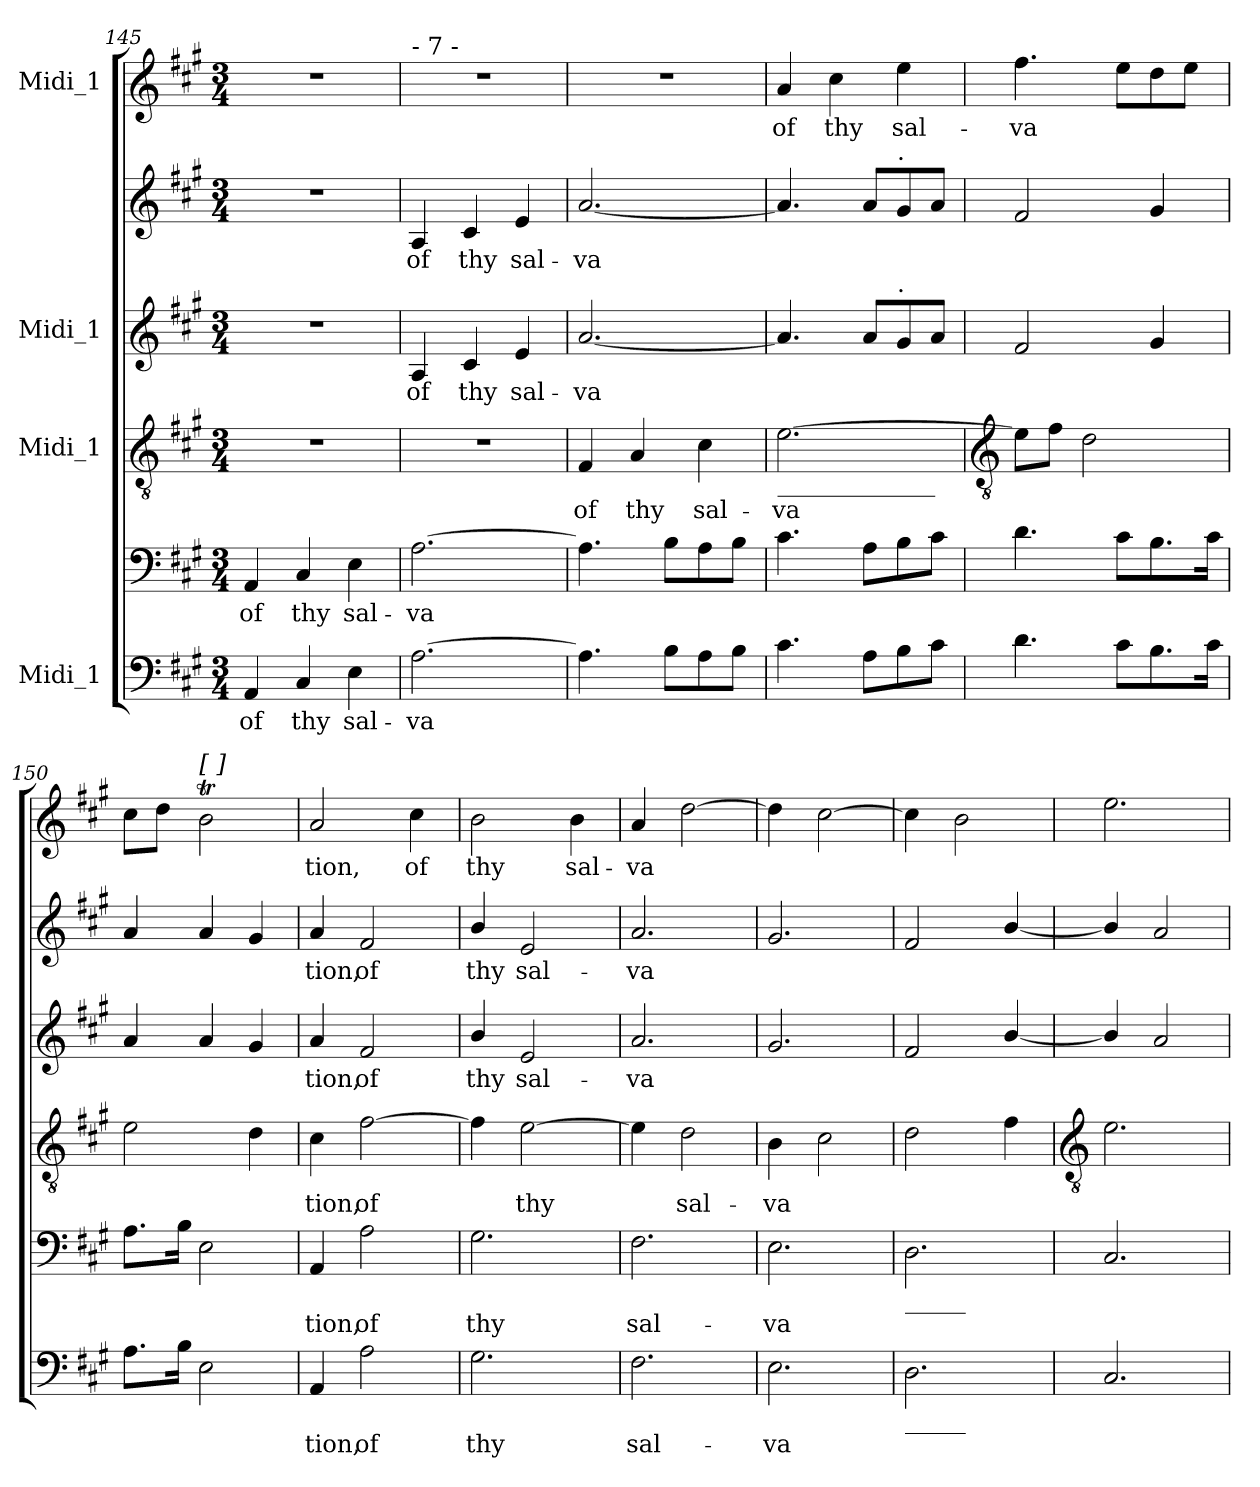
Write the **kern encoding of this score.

**kern	**text	**kern	**text	**kern	**text	**kern	**text	**kern	**text	**kern	**text
*part4	*part4	*part4	*part4	*part3	*part3	*part2	*part2	*part2	*part2	*part1	*part1
*staff6	*staff6	*staff5	*staff5	*staff4	*staff4	*staff3	*staff3	*staff2	*staff2	*staff1	*staff1
*I"Midi_1	*	*	*	*I"Midi_1	*	*I"Midi_1	*	*	*	*I"Midi_1	*
!!LO:LB:g=z
*	*	*clefF4	*	*clefGv2	*	*clefG2	*	*clefG2	*	*clefG2	*
*k[f#c#g#]	*	*k[f#c#g#]	*	*k[f#c#g#]	*	*k[f#c#g#]	*	*k[f#c#g#]	*	*k[f#c#g#]	*
*A:	*	*A:	*	*A:	*	*A:	*	*A:	*	*A:	*
*M3/4	*	*M3/4	*	*M3/4	*	*M3/4	*	*M3/4	*	*M3/4	*
=145	=145	=145	=145	=145	=145	=145	=145	=145	=145	=145	=145
!	!LO:LY:b	!	!LO:LY:b	!LO:N:vis=1	!	!LO:N:vis=1	!	!LO:N:vis=1	!	!LO:N:vis=1	!
4AA	of	4AA	of	2.r	.	2.r	.	2.r	.	2.r	.
!	!LO:LY:b	!	!LO:LY:b	!	!	!	!	!	!	!	!
4C#	thy	4C#	thy	.	.	.	.	.	.	.	.
!	!LO:LY:b	!	!LO:LY:b	!	!	!	!	!	!	!	!
4E	sal-	4E	sal-	.	.	.	.	.	.	.	.
=146	=146	=146	=146	=146	=146	=146	=146	=146	=146	=146	=146
!	!	!	!	!	!	!	!	!	!	!LO:TX:a:t=- 7 -	!
!	!LO:LY:b	!	!LO:LY:b	!LO:N:vis=1	!	!	!LO:LY:b	!	!LO:LY:b	!LO:N:vis=1	!
[2.A	-va	[2.A	-va	2.r	.	4A	of	4A	of	2.r	.
!	!	!	!	!	!	!	!LO:LY:b	!	!LO:LY:b	!	!
.	.	.	.	.	.	4c#	thy	4c#	thy	.	.
!	!	!	!	!	!	!	!LO:LY:b	!	!LO:LY:b	!	!
.	.	.	.	.	.	4e	sal-	4e	sal-	.	.
=147	=147	=147	=147	=147	=147	=147	=147	=147	=147	=147	=147
!	!	!	!	!	!LO:LY:b	!	!LO:LY:b	!	!LO:LY:b	!LO:N:vis=1	!
4.A]	.	4.A]	.	4F#	of	[2.a	-va	[2.a	-va	2.r	.
!	!	!	!	!	!LO:LY:b	!	!	!	!	!	!
.	.	.	.	4A	thy	.	.	.	.	.	.
8BL	.	8BL	.	.	.	.	.	.	.	.	.
!	!	!	!	!	!LO:LY:b	!	!	!	!	!	!
8A	.	8A	.	4c#	sal-	.	.	.	.	.	.
8BJ	.	8BJ	.	.	.	.	.	.	.	.	.
=148	=148	=148	=148	=148	=148	=148	=148	=148	=148	=148	=148
!	!	!	!	!LO:TX:b:t=_____________	!	!	!	!	!	!	!
!	!	!	!	!	!LO:LY:b	!	!	!	!	!	!LO:LY:b
4.c#	.	4.c#	.	[2.e	-va	4.a]	.	4.a]	.	4a	of
!	!	!	!	!	!	!	!	!	!	!	!LO:LY:b
.	.	.	.	.	.	.	.	.	.	4cc#	thy
8AL	.	8AL	.	.	.	8aL	.	8aL	.	.	.
!	!	!	!	!	!	!	!	!LO:TX:a:t=.	!	!	!
!	!	!	!	!	!	!LO:TX:a:t=.	!	!	!	!	!
!	!	!	!	!	!	!	!	!	!	!	!LO:LY:b
8B	.	8B	.	.	.	8g#	.	8g#	.	4ee	sal-
8c#J	.	8c#J	.	.	.	8aJ	.	8aJ	.	.	.
!!LO:LB:g=z
=149	=149	=149	=149	=149	=149	=149	=149	=149	=149	=149	=149
*	*	*	*	*clefGv2	*	*	*	*	*	*	*
!	!	!	!	!	!	!	!	!	!	!	!LO:LY:b
4.d	.	4.d	.	8eL]	.	2f#	.	2f#	.	4.ff#	-va
.	.	.	.	8f#J	.	.	.	.	.	.	.
.	.	.	.	2d	.	.	.	.	.	.	.
8c#L	.	8c#L	.	.	.	.	.	.	.	8eeL	.
8.B	.	8.B	.	.	.	4g#	.	4g#	.	8dd	.
.	.	.	.	.	.	.	.	.	.	8eeJ	.
16c#J	.	16c#J	.	.	.	.	.	.	.	.	.
=150	=150	=150	=150	=150	=150	=150	=150	=150	=150	=150	=150
8.AL	.	8.AL	.	2e	.	4a	.	4a	.	8cc#L	.
.	.	.	.	.	.	.	.	.	.	8ddJ	.
16BJ	.	16BJ	.	.	.	.	.	.	.	.	.
!	!	!	!	!	!	!	!	!	!	!LO:TX:a:t=[   ]	!
2E	.	2E	.	.	.	4a	.	4a	.	2bT	.
.	.	.	.	4d	.	4g#	.	4g#	.	.	.
=151	=151	=151	=151	=151	=151	=151	=151	=151	=151	=151	=151
!	!LO:LY:b	!	!LO:LY:b	!	!LO:LY:b	!	!LO:LY:b	!	!LO:LY:b	!	!LO:LY:b
4AA	tion,	4AA	tion,	4c#	tion,	4a	tion,	4a	tion,	2a	tion,
!	!LO:LY:b	!	!LO:LY:b	!	!LO:LY:b	!	!LO:LY:b	!	!LO:LY:b	!	!
2A	of	2A	of	[2f#	of	2f#	of	2f#	of	.	.
!	!	!	!	!	!	!	!	!	!	!	!LO:LY:b
.	.	.	.	.	.	.	.	.	.	4cc#	of
=152	=152	=152	=152	=152	=152	=152	=152	=152	=152	=152	=152
!	!LO:LY:b	!	!LO:LY:b	!	!	!	!LO:LY:b	!	!LO:LY:b	!	!LO:LY:b
2.G#	thy	2.G#	thy	4f#]	.	4b/	thy	4b/	thy	2b	thy
!	!	!	!	!	!LO:LY:b	!	!LO:LY:b	!	!LO:LY:b	!	!
.	.	.	.	[2e	thy	2e/	sal-	2e/	sal-	.	.
!	!	!	!	!	!	!	!	!	!	!	!LO:LY:b
.	.	.	.	.	.	.	.	.	.	4b	sal-
=153	=153	=153	=153	=153	=153	=153	=153	=153	=153	=153	=153
!	!LO:LY:b	!	!LO:LY:b	!	!	!	!LO:LY:b	!	!LO:LY:b	!	!LO:LY:b
2.F#	sal-	2.F#	sal-	4e]	.	2.a/	-va	2.a/	-va	4a	-va
!	!	!	!	!	!LO:LY:b	!	!	!	!	!	!
.	.	.	.	2d	sal-	.	.	.	.	[2dd	.
=154	=154	=154	=154	=154	=154	=154	=154	=154	=154	=154	=154
!	!LO:LY:b	!	!LO:LY:b	!	!LO:LY:b	!	!	!	!	!	!
2.E	-va	2.E	-va	4B	-va	2.g#/	.	2.g#/	.	4dd]	.
.	.	.	.	2c#	.	.	.	.	.	[2cc#	.
=155	=155	=155	=155	=155	=155	=155	=155	=155	=155	=155	=155
!	!	!LO:TX:b:t=_____	!	!	!	!	!	!	!	!	!
!LO:TX:b:t=_____	!	!	!	!	!	!	!	!	!	!	!
2.D	.	2.D	.	2d	.	2f#/	.	2f#/	.	4cc#]	.
.	.	.	.	.	.	.	.	.	.	2b	.
.	.	.	.	4f#	.	[4b/	.	[4b/	.	.	.
!!LO:LB:g=z
=156	=156	=156	=156	=156	=156	=156	=156	=156	=156	=156	=156
*	*	*	*	*clefGv2	*	*	*	*	*	*	*
2.C#	.	2.C#	.	2.e	.	4b/]	.	4b/]	.	2.ee	.
.	.	.	.	.	.	2a	.	2a	.	.	.
=	=	=	=	=	=	=	=	=	=	=	=
*-	*-	*-	*-	*-	*-	*-	*-	*-	*-	*-	*-
